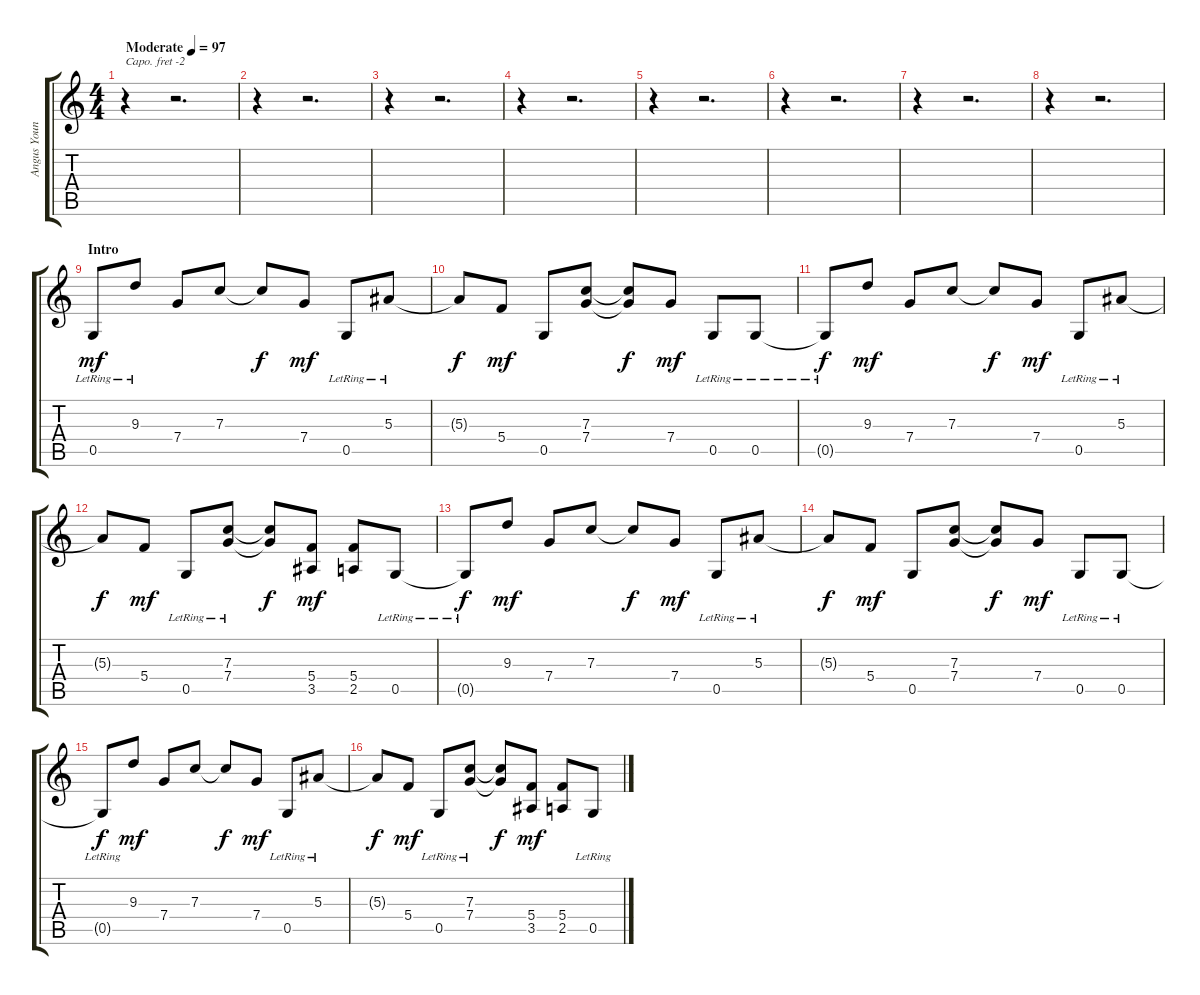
\track ("Angus Young" "Angus Youn") {instrument distortionguitar}
\staff {score tabs}
\capo -2
\tuning (E4 B3 G3 D3 A2 E2) {hide}
\ts (4 4)
\tempo (97 "Moderate")
\clef g2
\ks c
r.4{dy mf instrument distortionguitar} r.2{d} |
r.4 r.2{d} |
r.4 r.2{d} |
r.4 r.2{d} |
r.4 r.2{d} |
r.4 r.2{d} |
r.4 r.2{d} |
r.4 r.2{d} |
\section ("" "Intro")
0.5{lr}.8 9.3{lr}.8 7.4.8 7.3.8 7.3{t}.8{dy f} 7.4.8{dy mf} 0.5{lr}.8 5.3{lr}.8 |
5.3{t}.8{dy f} 5.4.8{dy mf} 0.5.8 (7.3 7.4).8 (7.3{t} 7.4{t}).8{dy f} 7.4.8{dy mf} 0.5{lr}.8 0.5{lr}.8 |
0.5{lr t}.8{dy f} 9.3.8{dy mf} 7.4.8 7.3.8 7.3{t}.8{dy f} 7.4.8{dy mf} 0.5{lr}.8 5.3{lr}.8 |
5.3{t}.8{dy f} 5.4.8{dy mf} 0.5{lr}.8 (7.3{lr} 7.4{lr}).8 (7.3{t} 7.4{t}).8{dy f} (5.4 3.5).8{dy mf} (5.4 2.5).8 0.5{lr}.8 |
0.5{lr t}.8{dy f} 9.3.8{dy mf} 7.4.8 7.3.8 7.3{t}.8{dy f} 7.4.8{dy mf} 0.5{lr}.8 5.3{lr}.8 |
5.3{t}.8{dy f} 5.4.8{dy mf} 0.5.8 (7.3 7.4).8 (7.3{t} 7.4{t}).8{dy f} 7.4.8{dy mf} 0.5{lr}.8 0.5{lr}.8 |
0.5{lr t}.8{dy f} 9.3.8{dy mf} 7.4.8 7.3.8 7.3{t}.8{dy f} 7.4.8{dy mf} 0.5{lr}.8 5.3{lr}.8 |
5.3{t}.8{dy f} 5.4.8{dy mf} 0.5{lr}.8 (7.3{lr} 7.4{lr}).8 (7.3{t} 7.4{t}).8{dy f} (5.4 3.5).8{dy mf} (5.4 2.5).8 0.5{lr}.8
